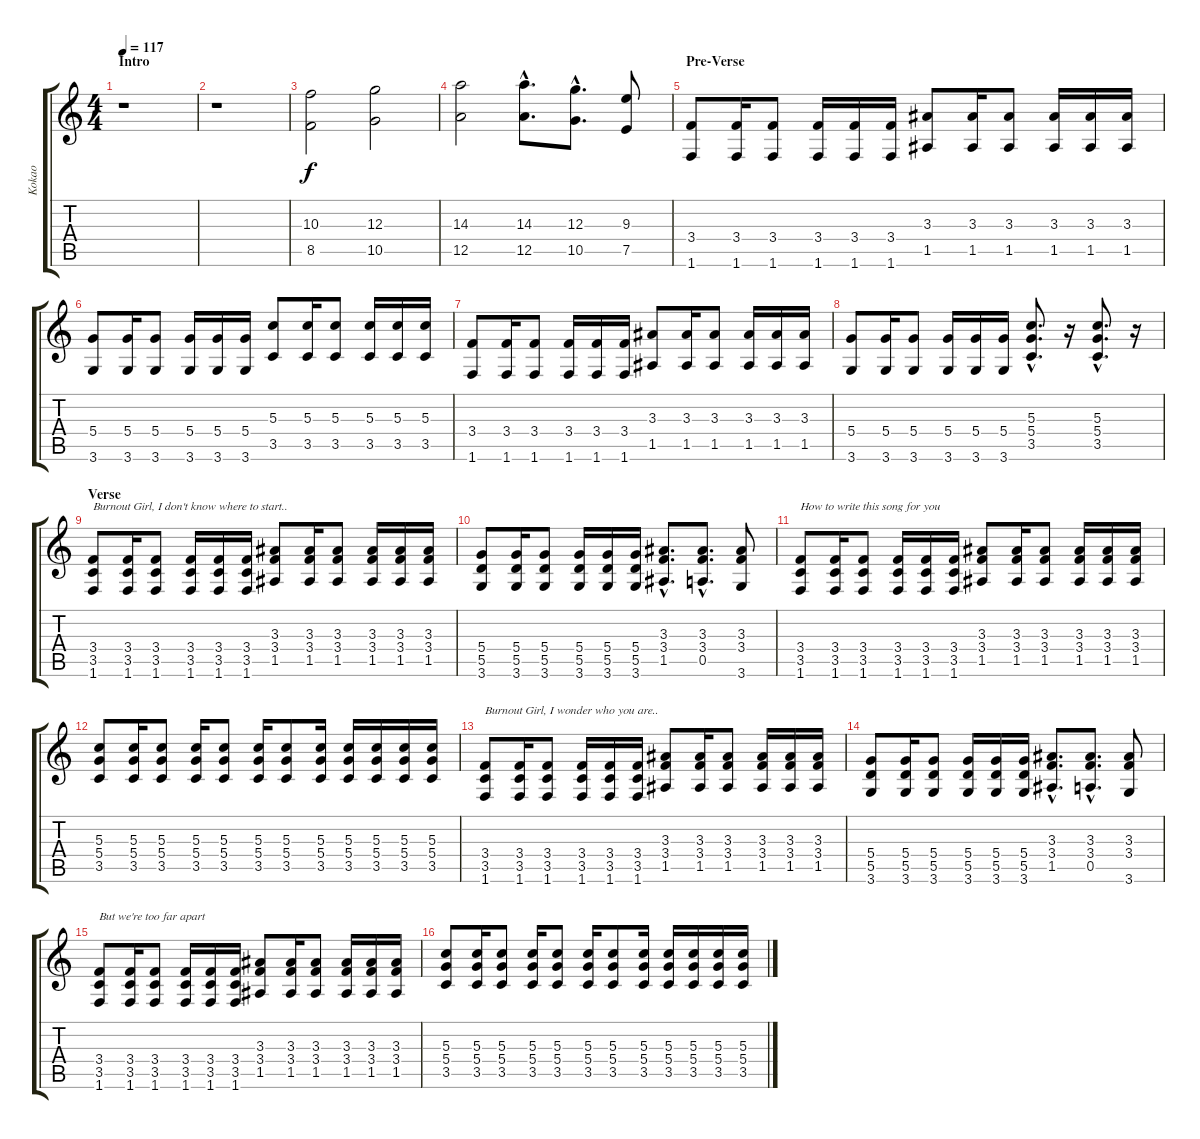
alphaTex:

\track ("Kokao" "Kokao") {instrument overdrivenguitar}
\staff {score tabs}
\tuning (E4 B3 G3 D3 A2 E2) {hide}
\ts (4 4)
\section ("" "Intro")
\tempo 117
\clef g2
\ks c
r.1{dy f instrument overdrivenguitar} |
r.1 |
(10.3 8.5).2 (12.3 10.5).2 |
(14.3 12.5).2 (14.3{hac} 12.5{hac}).8{d} (12.3{hac} 10.5{hac}).8{d} (9.3 7.5).8 |
\section ("" "Pre-Verse")
(3.4 1.6).8 (3.4 1.6).16 (3.4 1.6).8 (3.4 1.6).16 (3.4 1.6).16 (3.4 1.6).16 (3.3 1.5).8 (3.3 1.5).16 (3.3 1.5).8 (3.3 1.5).16 (3.3 1.5).16 (3.3 1.5).16 |
(5.4 3.6).8 (5.4 3.6).16 (5.4 3.6).8 (5.4 3.6).16 (5.4 3.6).16 (5.4 3.6).16 (5.3 3.5).8 (5.3 3.5).16 (5.3 3.5).8 (5.3 3.5).16 (5.3 3.5).16 (5.3 3.5).16 |
(3.4 1.6).8 (3.4 1.6).16 (3.4 1.6).8 (3.4 1.6).16 (3.4 1.6).16 (3.4 1.6).16 (3.3 1.5).8 (3.3 1.5).16 (3.3 1.5).8 (3.3 1.5).16 (3.3 1.5).16 (3.3 1.5).16 |
(5.4 3.6).8 (5.4 3.6).16 (5.4 3.6).8 (5.4 3.6).16 (5.4 3.6).16 (5.4 3.6).16 (5.3{hac} 5.4{hac} 3.5{hac}).8{d} r.16 (5.3{hac} 5.4{hac} 3.5{hac}).8{d} r.16 |
\section ("" "Verse")
(3.4 3.5 1.6).8{txt "Burnout Girl, I don't know where to start.."} (3.4 3.5 1.6).16 (3.4 3.5 1.6).8 (3.4 3.5 1.6).16 (3.4 3.5 1.6).16 (3.4 3.5 1.6).16 (3.3 3.4 1.5).8 (3.3 3.4 1.5).16 (3.3 3.4 1.5).8 (3.3 3.4 1.5).16 (3.3 3.4 1.5).16 (3.3 3.4 1.5).16 |
(5.4 5.5 3.6).8 (5.4 5.5 3.6).16 (5.4 5.5 3.6).8 (5.4 5.5 3.6).16 (5.4 5.5 3.6).16 (5.4 5.5 3.6).16 (3.3{hac} 3.4{hac} 1.5{hac}).8{d} (3.3{hac} 3.4{hac} 0.5{hac}).8{d} (3.3 3.4 3.6).8 |
(3.4 3.5 1.6).8{txt "How to write this song for you"} (3.4 3.5 1.6).16 (3.4 3.5 1.6).8 (3.4 3.5 1.6).16 (3.4 3.5 1.6).16 (3.4 3.5 1.6).16 (3.3 3.4 1.5).8 (3.3 3.4 1.5).16 (3.3 3.4 1.5).8 (3.3 3.4 1.5).16 (3.3 3.4 1.5).16 (3.3 3.4 1.5).16 |
(5.3 5.4 3.5).8 (5.3 5.4 3.5).16 (5.3 5.4 3.5).8 (5.3 5.4 3.5).16 (5.3 5.4 3.5).8 (5.3 5.4 3.5).16 (5.3 5.4 3.5).8 (5.3 5.4 3.5).16 (5.3 5.4 3.5).16 (5.3 5.4 3.5).16 (5.3 5.4 3.5).16 (5.3 5.4 3.5).16 |
(3.4 3.5 1.6).8{txt "Burnout Girl, I wonder who you are.."} (3.4 3.5 1.6).16 (3.4 3.5 1.6).8 (3.4 3.5 1.6).16 (3.4 3.5 1.6).16 (3.4 3.5 1.6).16 (3.3 3.4 1.5).8 (3.3 3.4 1.5).16 (3.3 3.4 1.5).8 (3.3 3.4 1.5).16 (3.3 3.4 1.5).16 (3.3 3.4 1.5).16 |
(5.4 5.5 3.6).8 (5.4 5.5 3.6).16 (5.4 5.5 3.6).8 (5.4 5.5 3.6).16 (5.4 5.5 3.6).16 (5.4 5.5 3.6).16 (3.3{hac} 3.4{hac} 1.5{hac}).8{d} (3.3{hac} 3.4{hac} 0.5{hac}).8{d} (3.3 3.4 3.6).8 |
(3.4 3.5 1.6).8{txt "But we're too far apart"} (3.4 3.5 1.6).16 (3.4 3.5 1.6).8 (3.4 3.5 1.6).16 (3.4 3.5 1.6).16 (3.4 3.5 1.6).16 (3.3 3.4 1.5).8 (3.3 3.4 1.5).16 (3.3 3.4 1.5).8 (3.3 3.4 1.5).16 (3.3 3.4 1.5).16 (3.3 3.4 1.5).16 |
(5.3 5.4 3.5).8 (5.3 5.4 3.5).16 (5.3 5.4 3.5).8 (5.3 5.4 3.5).16 (5.3 5.4 3.5).8 (5.3 5.4 3.5).16 (5.3 5.4 3.5).8 (5.3 5.4 3.5).16 (5.3 5.4 3.5).16 (5.3 5.4 3.5).16 (5.3 5.4 3.5).16 (5.3 5.4 3.5).16
